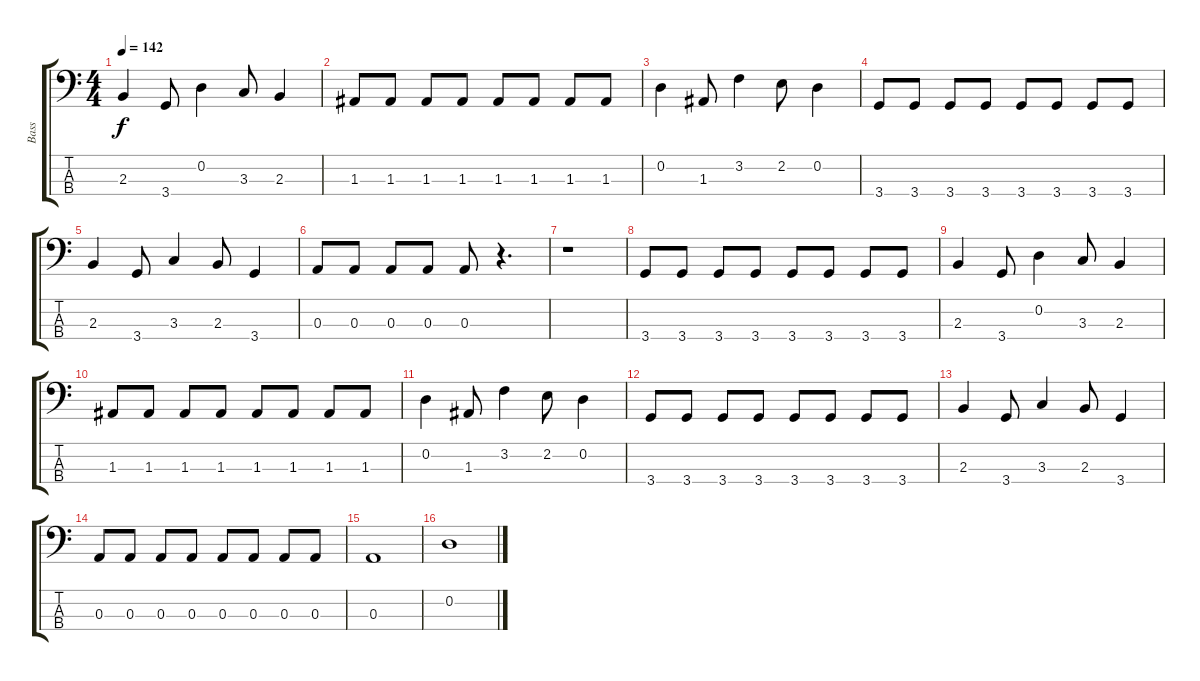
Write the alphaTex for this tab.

\track ("Bass" "Bass") {instrument electricbassfinger}
\staff {score tabs}
\tuning (G2 D2 A1 E1) {hide}
\ts (4 4)
\tempo 142
\clef f4
\ks c
2.3.4{dy f} 3.4.8 0.2.4 3.3.8 2.3.4 |
1.3.8 1.3.8 1.3.8 1.3.8 1.3.8 1.3.8 1.3.8 1.3.8 |
0.2.4 1.3.8 3.2.4 2.2.8 0.2.4 |
3.4.8 3.4.8 3.4.8 3.4.8 3.4.8 3.4.8 3.4.8 3.4.8 |
2.3.4 3.4.8 3.3.4 2.3.8 3.4.4 |
0.3.8 0.3.8 0.3.8 0.3.8 0.3.8 r.4{d} |
r.1 |
3.4.8 3.4.8 3.4.8 3.4.8 3.4.8 3.4.8 3.4.8 3.4.8 |
2.3.4 3.4.8 0.2.4 3.3.8 2.3.4 |
1.3.8 1.3.8 1.3.8 1.3.8 1.3.8 1.3.8 1.3.8 1.3.8 |
0.2.4 1.3.8 3.2.4 2.2.8 0.2.4 |
3.4.8 3.4.8 3.4.8 3.4.8 3.4.8 3.4.8 3.4.8 3.4.8 |
2.3.4 3.4.8 3.3.4 2.3.8 3.4.4 |
0.3.8 0.3.8 0.3.8 0.3.8 0.3.8 0.3.8 0.3.8 0.3.8 |
0.3.1 |
0.2.1
